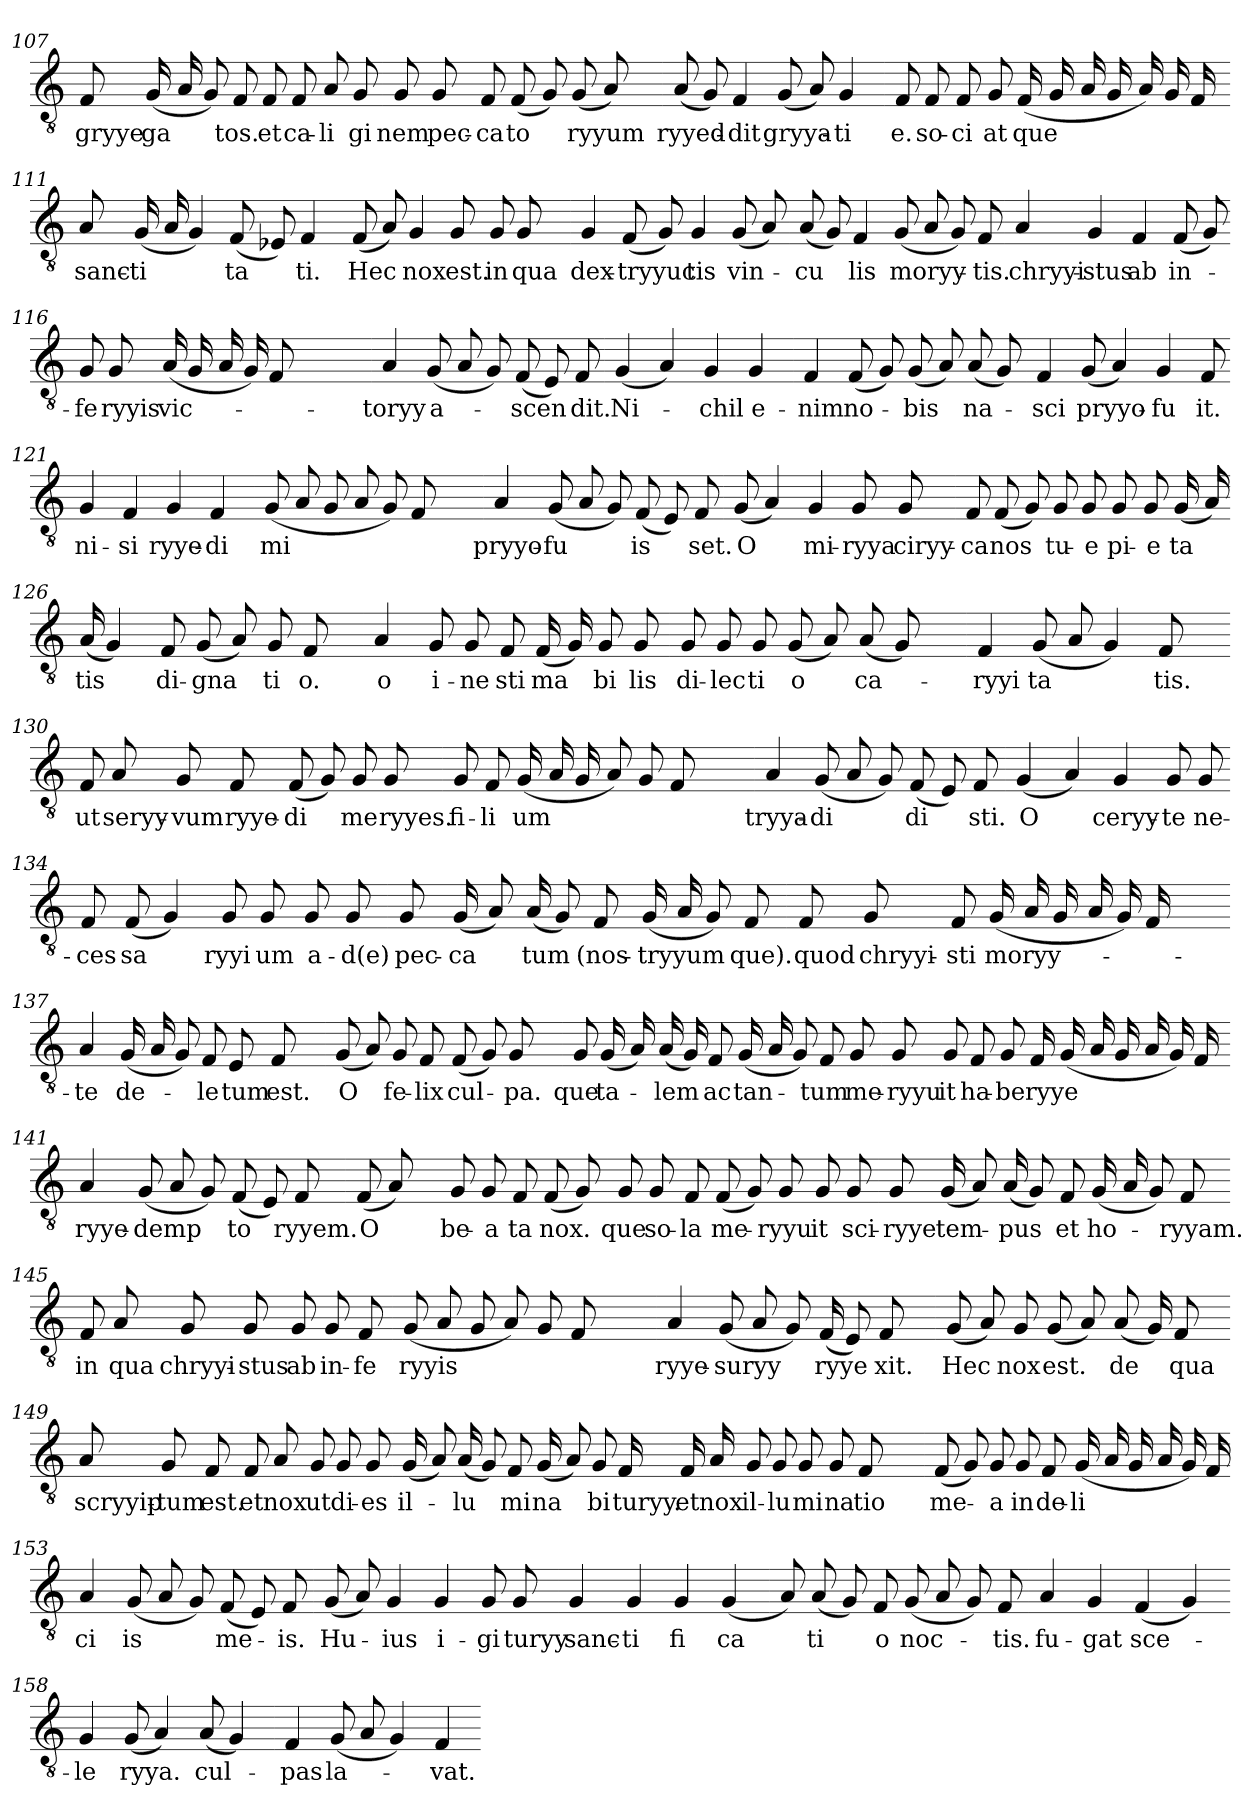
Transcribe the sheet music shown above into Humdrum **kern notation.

**kern	**text
*part1	*part1
*staff1	*staff1
*clefGv2	*
*k[]	*
=107	=107
8F	gryye
(16G	ga
16A	.
8G)	.
8F	-tos.
8F	et
8F	ca-
8A	li
8G	gi
=108-	=108-
8G	-nem
8G	pec-
8F	ca
(8F	to
8G)	.
(8G	-ryyum
8A)	.
8ryy	.
=109-	=109-
(8A	ryyed-
8G)	.
4F	-dit
(8G	gryya-
8A)	.
4G	ti
=110-	=110-
8F	-e.
8F	so-
8F	ci
8G	at
(16F	-que
16G	.
16A	.
16G	.
16A)	.
16G	.
16F	.
16ryy	.
=111-	=111-
8A	sanc-
(16G	ti
16A	.
4G)	.
(8F	ta
8E-)	.
4F	-ti.
=112-	=112-
(8F	Hec
8A)	.
4G	nox
8G	est.
8G	in
8G	qua
8ryy	.
=113-	=113-
4G	dex-
(8F	tryyuc
8G)	.
4G	-tis
(8G	vin-
8A)	.
=114-	=114-
(8A	cu
8G)	.
4F	-lis
(8G	moryy-
8A	.
8G)	.
8F	-tis.
=115-	=115-
4A	chryyi-
4G	-stus
4F	ab
(8F	in-
8G)	.
=116-	=116-
8G	fe
8G	-ryyis
(16A	vic-
16G	.
16A	.
16G)	.
8F	.
8ryy	.
4ryy	.
=117-	=117-
4A	-toryy
(8G	a-
8A	.
8G)	.
(8F	scen
8E-)	.
8F	-dit.
=118-	=118-
(4G	Ni-
4A)	.
4G	-chil
4G	e-
=119-	=119-
4F	-nim
(8F	no-
8G)	.
(8G	-bis
8A)	.
(8A	na-
8G)	.
=120-	=120-
4F	-sci
(8G	pryyo-
4A)	.
4G	fu
8F	-it.
=121-	=121-
4G	ni-
4F	-si
4G	ryye-
4F	di
=122-	=122-
(8G	-mi
8A	.
8G	.
8A	.
8G)	.
8F	.
4ryy	.
=123-	=123-
4A	pryyo-
(8G	fu
8A	.
8G)	.
(8F	is
8E-)	.
8F	-set.
=124-	=124-
(8G	O
4A)	.
4G	mi-
8G	-ryya
8G	ciryy-
8ryy	.
=125-	=125-
8F	-ca
(8F	nos
8G)	.
8G	tu-
8G	-e
8G	pi-
8G	e
(16G	ta
16A)	.
=126-	=126-
(16A	-tis
4G)	.
8F	di-
(8G	gna
8A)	.
8G	ti
8F	-o.
16ryy	.
=127-	=127-
4A	o
8G	i-
8G	ne
8F	sti
(16F	ma
16G)	.
8G	bi
8G	-lis
=128-	=128-
8G	di-
8G	lec
8G	ti
(8G	-o
8A)	.
(8A	ca-
8G)	.
8ryy	.
=129-	=129-
4F	ryyi
(8G	ta
8A	.
4G)	.
8F	-tis.
8ryy	.
=130-	=130-
8F	ut
8A	seryy-
8G	-vum
8F	ryye-
(8F	di
8G)	.
8G	me
8G	-ryyes.
=131-	=131-
8G	fi-
8F	li
(16G	-um
16A	.
16G	.
8A)	.
8G	.
8F	.
16ryy	.
8ryy	.
=132-	=132-
4A	tryya-
(8G	di
8A	.
8G)	.
(8F	di
8E-)	.
8F	-sti.
=133-	=133-
(4G	O
4A)	.
4G	ceryy-
8G	-te
8G	ne-
=134-	=134-
8F	ces
(8F	sa
4G)	.
8G	ryyi
8G	-um
8G	a-
8G	-d(e)
=135-	=135-
8G	pec-
(16G	ca
8A)	.
(16A	-tum
8G)	.
8F	(nos-
(16G	tryyum
16A	.
8G)	.
8F	-que).
=136-	=136-
8F	quod
8G	chryyi-
8F	-sti
(16G	moryy-
16A	.
16G	.
16A	.
16G)	.
16F	.
4ryy	.
=137-	=137-
4A	-te
(16G	de-
16A	.
8G)	.
8F	le
8E-	-tum
8F	est.
8ryy	.
=138-	=138-
(8G	O
8A)	.
8G	fe-
8F	-lix
(8F	cul-
8G)	.
8G	-pa.
8ryy	.
=139-	=139-
8G	que
(16G	ta-
16A)	.
(16A	-lem
16G)	.
8F	ac
(16G	tan-
16A	.
8G)	.
8F	-tum
8G	me-
=140-	=140-
8G	ryyu
8G	-it
8F	ha-
8G	be
16F	-ryye
(16G	.
16A	.
16G	.
16A	.
16G)	.
16F	.
16ryy	.
=141-	=141-
4A	ryye-
(8G	demp
8A	.
8G)	.
(8F	to
8E-)	.
8F	-ryyem.
=142-	=142-
(8F	O
8A)	.
8ryy	.
8G	be-
8G	a
8F	-ta
(8F	nox.
8G)	.
=143-	=143-
8G	que
8G	so-
8F	-la
(8F	me-
8G)	.
8G	ryyu
8G	-it
8G	sci-
=144-	=144-
8G	-ryye
(16G	tem-
8A)	.
(16A	-pus
8G)	.
8F	et
(16G	ho-
16A	.
8G)	.
8F	-ryyam.
=145-	=145-
8F	in
8A	qua
8ryy	.
8G	chryyi-
8G	-stus
8G	ab
8G	in-
8F	fe
=146-	=146-
(8G	-ryyis
8A	.
8G	.
8A)	.
8G	.
8F	.
4ryy	.
=147-	=147-
4A	ryye-
(8G	suryy
8A	.
8G)	.
(16F	ryye
8E-)	.
8F	-xit.
16ryy	.
=148-	=148-
(8G	Hec
8A)	.
8G	nox
(8G	est.
8A)	.
(8A	de
16G)	.
8F	qua
16ryy	.
=149-	=149-
8A	scryyip-
8G	-tum
8F	est.
8F	et
8A	nox
8G	ut
8G	di-
8G	-es
=150-	=150-
(16G	il-
8A)	.
(16A	lu
8G)	.
8F	mi
(16G	na
8A)	.
8G	bi
16F	-turyy.
8ryy	.
=151-	=151-
16F	et
16A	nox
8G	il-
8G	lu
8G	mi
8G	na
8F	-tio
4ryy	.
=152-	=152-
(8F	me-
8G)	.
8G	-a
8G	in
8F	de-
(16G	li
16A	.
16G	.
16A	.
16G)	.
16F	.
=153-	=153-
4A	ci
(8G	-is
8A	.
8G)	.
(8F	me-
8E-)	.
8F	-is.
=154-	=154-
(8G	Hu-
8A)	.
4G	-ius
4G	i-
8G	gi
8G	-turyy
=155-	=155-
4G	sanc-
4G	ti
4G	fi
(4G	ca
=156-	=156-
8A)	.
(8A	ti
8G)	.
8F	-o
(8G	noc-
8A	.
8G)	.
8F	-tis.
=157-	=157-
4A	fu-
4G	-gat
(4F	sce-
4G)	.
=158-	=158-
4G	le
(8G	-ryya.
4A)	.
(8A	cul-
4G)	.
=159-	=159-
4F	-pas
(8G	la-
8A	.
4G)	.
4F	-vat.
=-	=-
*-	*-
